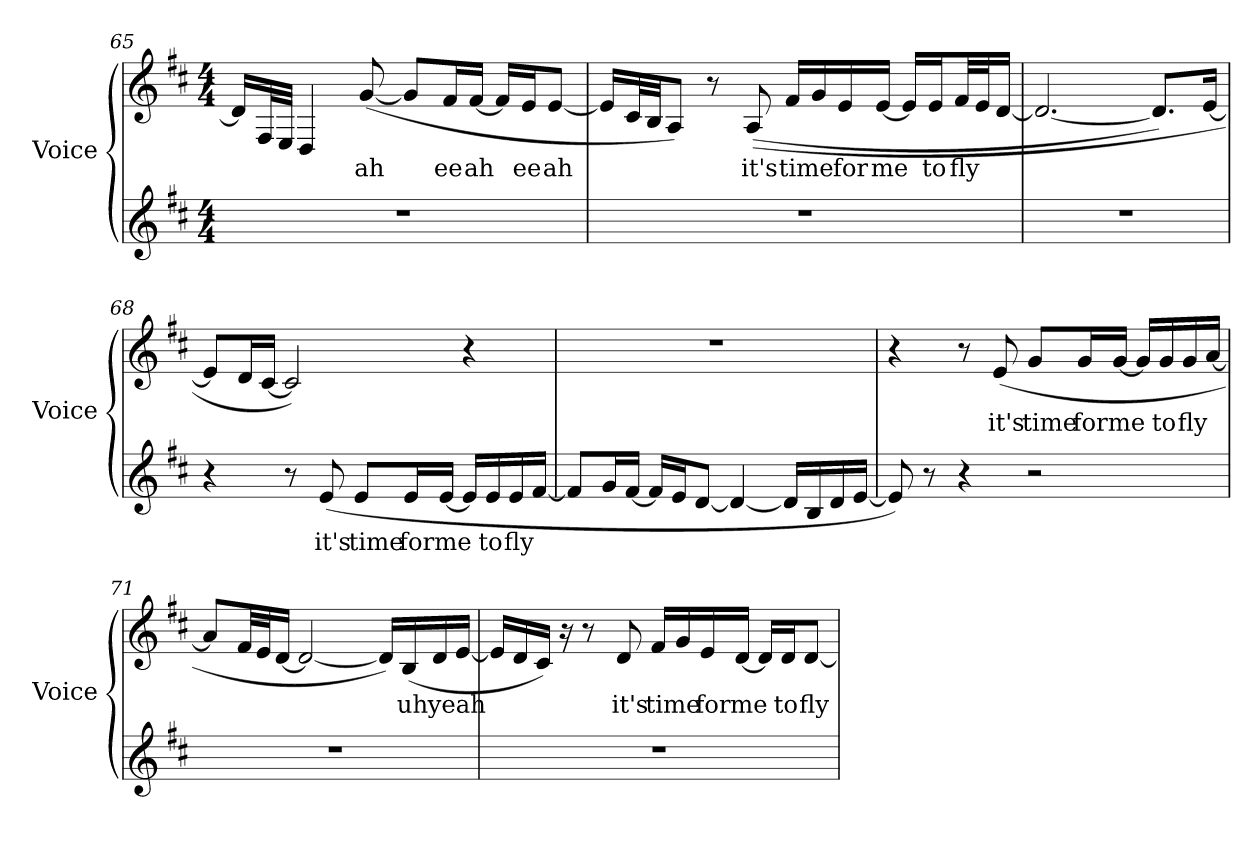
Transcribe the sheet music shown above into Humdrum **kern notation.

**kern	**text	**kern	**text
*part2	*part2	*part1	*part1
*staff2	*staff2	*staff1	*staff1
*I"Voice	*	*I"Voice	*
*I'Voice	*	*I'Voice	*
*clefG2	*	*clefG2	*
*k[f#c#]	*	*k[f#c#]	*
*D:	*	*D:	*
*M4/4	*	*M4/4	*
=65	=65	=65	=65
1r	.	16di/LL]	.
.	.	32F#i/L	.
.	.	32Ei/JJJ	.
.	.	4Di/	.
!	!	!	!LO:LY:b:color=#000000
.	.	([8gi/	ah
.	.	8gi/L]	.
!	!	!	!LO:LY:b:color=#000000
.	.	16f#i/L	ee
!	!	!	!LO:LY:b:color=#000000
.	.	[16f#i/JJ	ah
.	.	16f#i/LL]	.
!	!	!	!LO:LY:b:color=#000000
.	.	16ei/J	ee
!	!	!	!LO:LY:b:color=#000000
.	.	[8ei/J	ah
!!LO:PB:g=z
=66	=66	=66	=66
1r	.	16ei/LL]	.
.	.	32c#i/L	.
.	.	32Bi/JJ	.
.	.	8Ai/J)	.
.	.	8r	.
!	!	!	!LO:LY:b:color=#000000
.	.	((8Ai/	it's
!	!	!	!LO:LY:b:color=#000000
.	.	16f#i/LL	time
.	.	16gi/	.
!	!	!	!LO:LY:b:color=#000000
.	.	16ei/	for
!	!	!	!LO:LY:b:color=#000000
.	.	[16ei/JJ	me
.	.	16ei/LL]	.
!	!	!	!LO:LY:b:color=#000000
.	.	16ei/J	to
!	!	!	!LO:LY:b:color=#000000
.	.	32f#i/LL	fly
.	.	32ei/J	.
.	.	[16di/JJ	.
=67	=67	=67	=67
1r	.	2.di/_	.
.	.	8.di/L])	.
.	.	[16ei/Jk	.
=68	=68	=68	=68
4r	.	8ei/L]	.
.	.	16di/L	.
.	.	[16c#i/JJ	.
8r	.	2c#i/])	.
!	!LO:LY:b:color=#000000	!	!
(8ei/	it's	.	.
!	!LO:LY:b:color=#000000	!	!
8ei/L	time	.	.
!	!LO:LY:b:color=#000000	!	!
16ei/L	for	.	.
!	!LO:LY:b:color=#000000	!	!
[16ei/JJ	me	.	.
16ei/LL]	.	4r	.
!	!LO:LY:b:color=#000000	!	!
16ei/	to	.	.
!	!LO:LY:b:color=#000000	!	!
16ei/	fly	.	.
[16f#i/JJ	.	.	.
!!LO:LB:g=z
=69	=69	=69	=69
8f#i/L]	.	1r	.
16gi/L	.	.	.
[16f#i/JJ	.	.	.
16f#i/LL]	.	.	.
16ei/J	.	.	.
[8di/J	.	.	.
4di/_	.	.	.
16di/LL]	.	.	.
16Bi/	.	.	.
16di/	.	.	.
[16ei/JJ	.	.	.
=70	=70	=70	=70
8ei/])	.	4r	.
8r	.	.	.
4r	.	8r	.
!	!	!	!LO:LY:b:color=#000000
.	.	(8ei/	it's
!	!	!	!LO:LY:b:color=#000000
2r	.	8gi/L	time
!	!	!	!LO:LY:b:color=#000000
.	.	16gi/L	for
!	!	!	!LO:LY:b:color=#000000
.	.	[16gi/JJ	me
.	.	16gi/LL]	.
!	!	!	!LO:LY:b:color=#000000
.	.	16gi/	to
!	!	!	!LO:LY:b:color=#000000
.	.	16gi/	fly
.	.	[16ai/JJ	.
!!LO:LB:g=z
=71	=71	=71	=71
1r	.	8ai/L]	.
.	.	32f#i/LL	.
.	.	32ei/J	.
.	.	[16di/JJ	.
.	.	2di/_	.
.	.	16di/LL])	.
!	!	!	!LO:LY:b:color=#000000
.	.	(16Bi/	uh
!	!	!	!LO:LY:b:color=#000000
.	.	16di/	yeah
.	.	[16ei/JJ	.
=72	=72	=72	=72
1r	.	16ei/LL]	.
.	.	16di/	.
.	.	16c#i/JJ)	.
.	.	16r	.
.	.	8r	.
!	!	!	!LO:LY:b:color=#000000
.	.	8di/	it's
!	!	!	!LO:LY:b:color=#000000
.	.	16f#i/LL	time
.	.	16gi/	.
!	!	!	!LO:LY:b:color=#000000
.	.	16ei/	for
!	!	!	!LO:LY:b:color=#000000
.	.	[16di/JJ	me
.	.	16di/LL]	.
!	!	!	!LO:LY:b:color=#000000
.	.	16di/J	to
!	!	!	!LO:LY:b:color=#000000
.	.	[8di/J	fly
=	=	=	=
*-	*-	*-	*-
